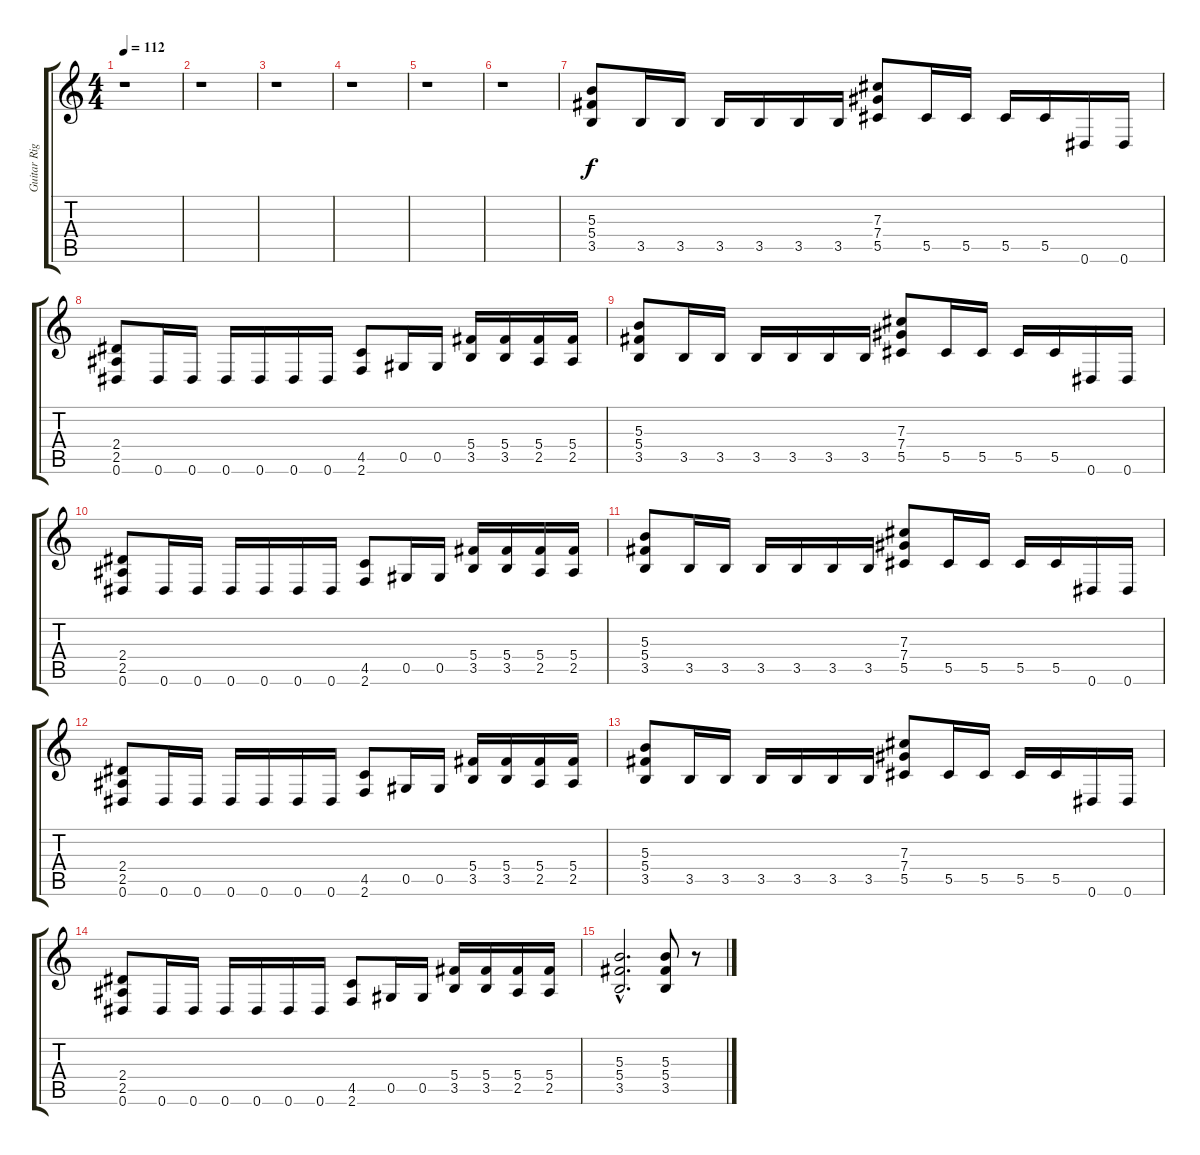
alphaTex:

\track ("Guitar Right" "Guitar Rig") {instrument distortionguitar}
\staff {score tabs}
\tuning (Eb4 Bb3 Gb3 Db3 Ab2 Eb2) {hide}
\ts (4 4)
\tempo 112
\clef g2
\ks c
r.1{dy f} |
r.1 |
r.1 |
r.1 |
r.1 |
r.1 |
(5.3 5.4 3.5).8 3.5.16 3.5.16 3.5.16 3.5.16 3.5.16 3.5.16 (7.3 7.4 5.5).8 5.5.16 5.5.16 5.5.16 5.5.16 0.6.16 0.6.16 |
(2.4 2.5 0.6).8 0.6.16 0.6.16 0.6.16 0.6.16 0.6.16 0.6.16 (4.5 2.6).8 0.5.16 0.5.16 (5.4 3.5).16 (5.4 3.5).16 (5.4 2.5).16 (5.4 2.5).16 |
(5.3 5.4 3.5).8 3.5.16 3.5.16 3.5.16 3.5.16 3.5.16 3.5.16 (7.3 7.4 5.5).8 5.5.16 5.5.16 5.5.16 5.5.16 0.6.16 0.6.16 |
(2.4 2.5 0.6).8 0.6.16 0.6.16 0.6.16 0.6.16 0.6.16 0.6.16 (4.5 2.6).8 0.5.16 0.5.16 (5.4 3.5).16 (5.4 3.5).16 (5.4 2.5).16 (5.4 2.5).16 |
(5.3 5.4 3.5).8 3.5.16 3.5.16 3.5.16 3.5.16 3.5.16 3.5.16 (7.3 7.4 5.5).8 5.5.16 5.5.16 5.5.16 5.5.16 0.6.16 0.6.16 |
(2.4 2.5 0.6).8 0.6.16 0.6.16 0.6.16 0.6.16 0.6.16 0.6.16 (4.5 2.6).8 0.5.16 0.5.16 (5.4 3.5).16 (5.4 3.5).16 (5.4 2.5).16 (5.4 2.5).16 |
(5.3 5.4 3.5).8 3.5.16 3.5.16 3.5.16 3.5.16 3.5.16 3.5.16 (7.3 7.4 5.5).8 5.5.16 5.5.16 5.5.16 5.5.16 0.6.16 0.6.16 |
(2.4 2.5 0.6).8 0.6.16 0.6.16 0.6.16 0.6.16 0.6.16 0.6.16 (4.5 2.6).8 0.5.16 0.5.16 (5.4 3.5).16 (5.4 3.5).16 (5.4 2.5).16 (5.4 2.5).16 |
(5.3{hac} 5.4{hac} 3.5{hac}).2{d} (5.3 5.4 3.5).8 r.8
